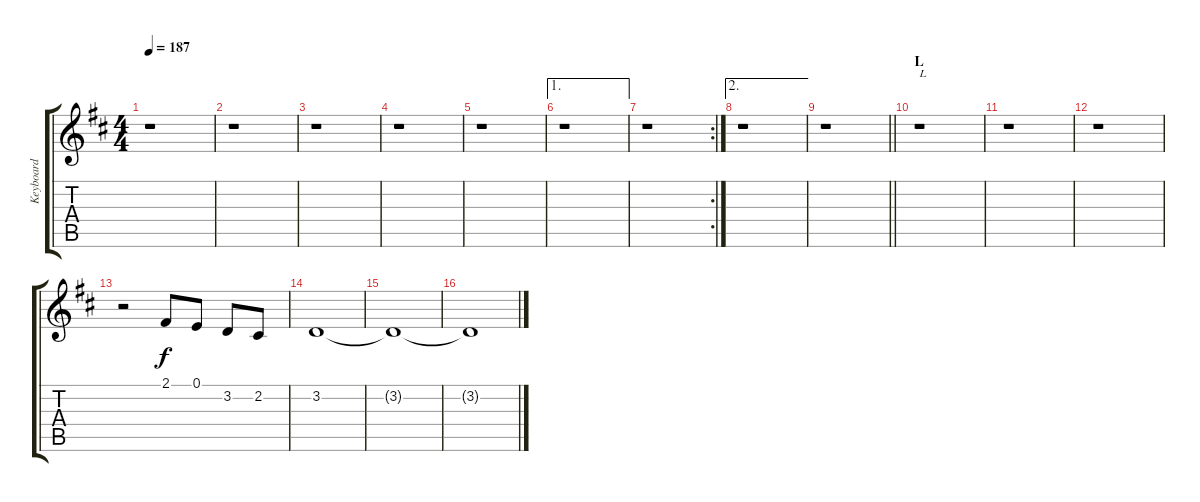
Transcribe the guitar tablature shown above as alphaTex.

\track ("Keyboard" "Keyboard") {instrument stringensemble1}
\staff {score tabs}
\tuning (E4 B3 G3 D3 A2 E2) {hide}
\ts (4 4)
\tempo 187
\clef g2
\ks d
r.1{dy f} |
r.1 |
r.1 |
r.1 |
r.1 |
\ae 1
r.1 |
\rc 2
r.1 |
\ae 2
r.1 |
\barLineRight lightlight
r.1 |
\section ("" "L")
r.1{txt "L"} |
r.1 |
r.1 |
r.2 2.1.8 0.1.8 3.2.8 2.2.8 |
3.2.1 |
3.2{t}.1 |
3.2{t}.1
